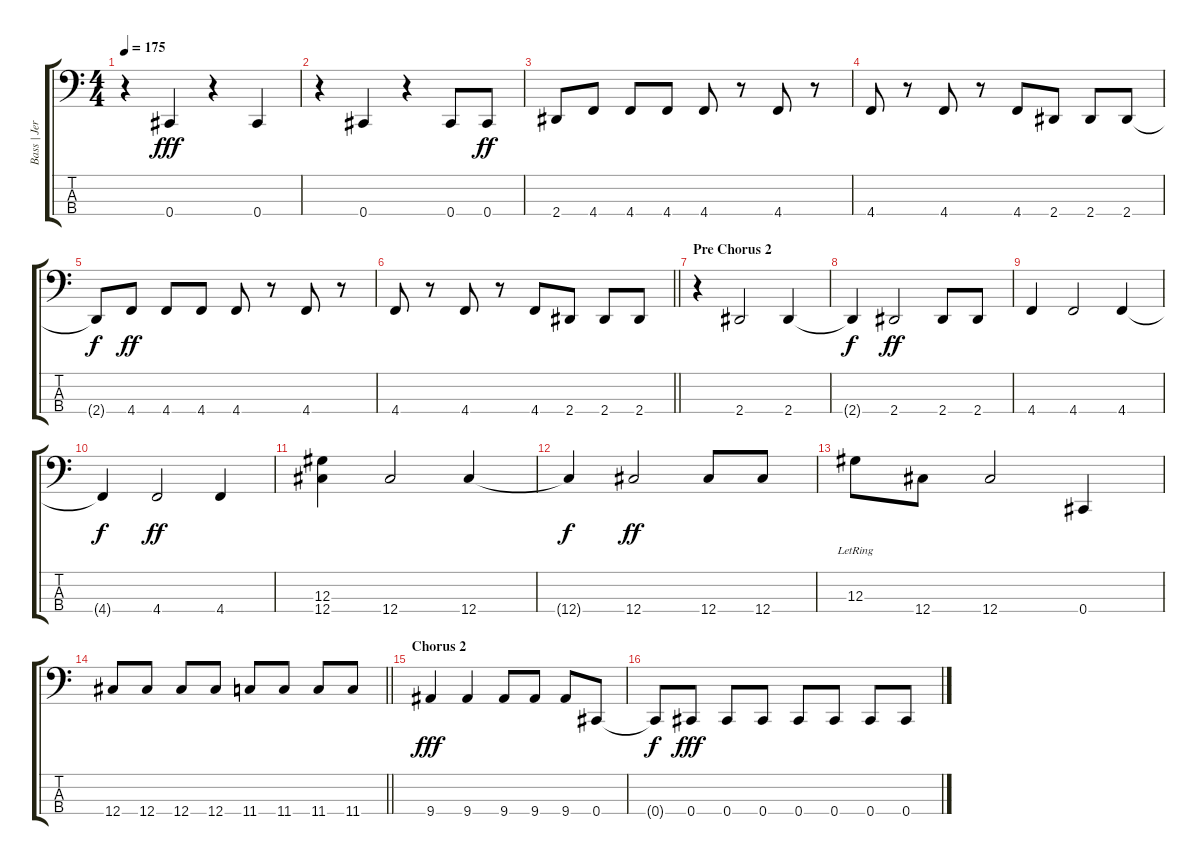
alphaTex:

\track ("Bass | Jeremy" "Bass | Jer") {instrument electricbasspick}
\staff {score tabs}
\tuning (Gb2 Db2 Ab1 Db1) {hide}
\ts (4 4)
\tempo 175
\clef f4
\ks c
r.4{dy fff} 0.4.4 r.4 0.4.4 |
r.4 0.4.4 r.4 0.4.8 0.4.8{dy ff} |
2.4.8 4.4.8 4.4.8 4.4.8 4.4.8 r.8 4.4.8 r.8 |
4.4.8 r.8 4.4.8 r.8 4.4.8 2.4.8 2.4.8 2.4.8 |
2.4{t}.8{dy f} 4.4.8{dy ff} 4.4.8 4.4.8 4.4.8 r.8 4.4.8 r.8 |
\barLineRight lightlight
4.4.8 r.8 4.4.8 r.8 4.4.8 2.4.8 2.4.8 2.4.8 |
\section ("" "Pre Chorus 2")
r.4 2.4.2 2.4.4 |
2.4{t}.4{dy f} 2.4.2{dy ff} 2.4.8 2.4.8 |
4.4.4 4.4.2 4.4.4 |
4.4{t}.4{dy f} 4.4.2{dy ff} 4.4.4 |
(12.3 12.4).4 12.4.2 12.4.4 |
12.4{t}.4{dy f} 12.4.2{dy ff} 12.4.8 12.4.8 |
12.3{lr}.8 12.4.8 12.4.2 0.4.4 |
\barLineRight lightlight
12.4.8 12.4.8 12.4.8 12.4.8 11.4.8 11.4.8 11.4.8 11.4.8 |
\section ("" "Chorus 2")
9.4.4{dy fff} 9.4.4 9.4.8 9.4.8 9.4.8 0.4.8 |
0.4{t}.8{dy f} 0.4.8{dy fff} 0.4.8 0.4.8 0.4.8 0.4.8 0.4.8 0.4.8
